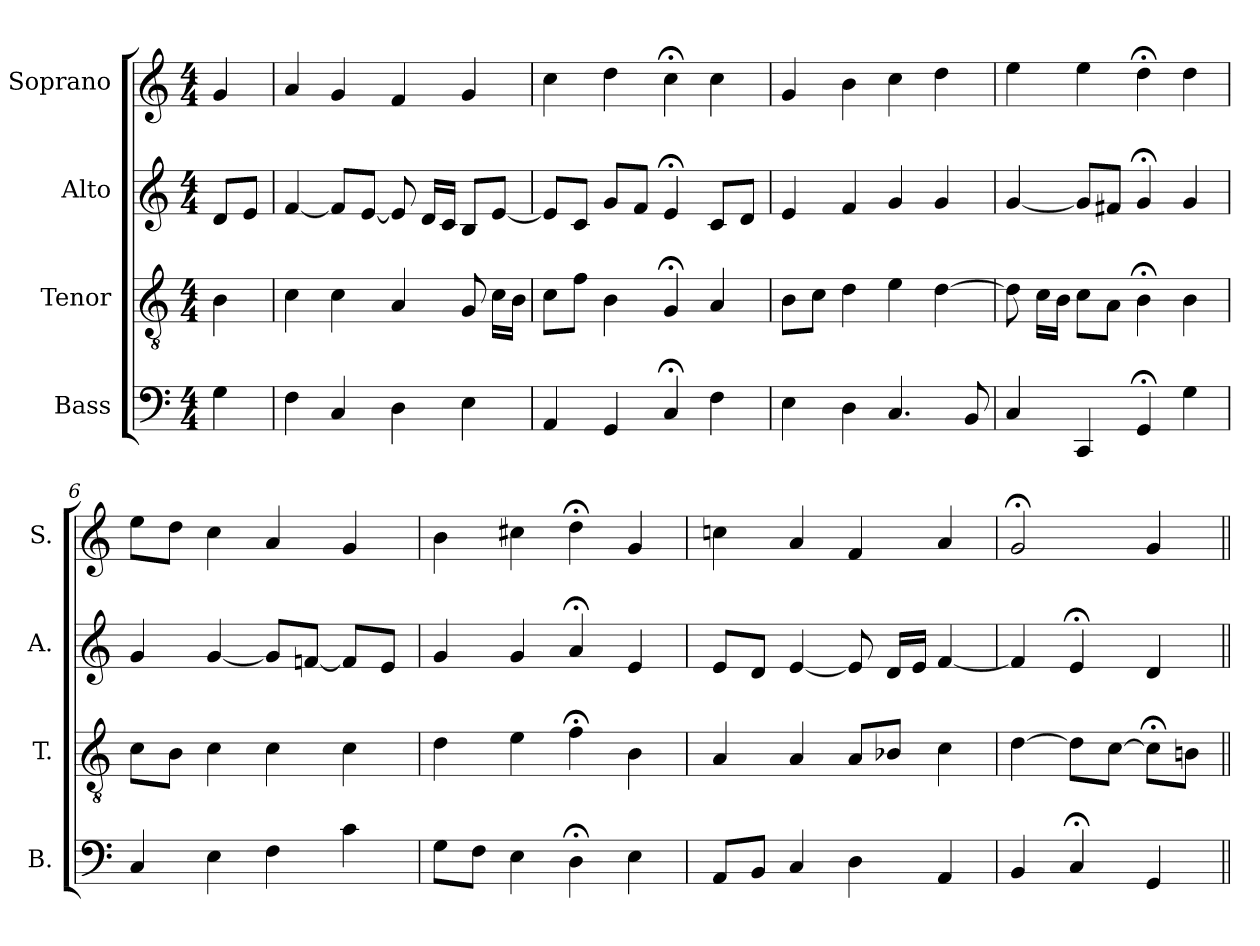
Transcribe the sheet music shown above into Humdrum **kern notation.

**kern	**kern	**kern	**kern
*part4	*part3	*part2	*part1
*staff4	*staff3	*staff2	*staff1
*I"Bass	*I"Tenor	*I"Alto	*I"Soprano
*I'B.	*I'T.	*I'A.	*I'S.
*clefF4	*clefGv2	*clefG2	*clefG2
*	*ITrd7c12	*	*
*k[]	*k[]	*k[]	*k[]
*C:	*C:	*C:	*C:
*M4/4	*M4/4	*M4/4	*M4/4
=1	=1	=1	=1
4G\	4BB\	8d/L	4g/
.	.	8e/J	.
=2	=2	=2	=2
4F\	4C\	[4f/	4a/
4C/	4C\	8f/L]	4g/
.	.	[8e/J	.
4D\	4AA/	8e/]	4f/
.	.	16d/LL	.
.	.	16c/JJ	.
4E\	8GG/	8B/L	4g/
.	16C\LL	[8e/J	.
.	16BB\JJ	.	.
=3	=3	=3	=3
4AA/	8C\L	8e/L]	4cc\
.	8F\J	8c/J	.
4GG/	4BB\	8g/L	4dd\
.	.	8f/J	.
4C;</	4GG;</	4e;</	4cc;<\
4F\	4AA/	8c/L	4cc\
.	.	8d/J	.
=4	=4	=4	=4
4E\	8BB\L	4e/	4g/
.	8C\J	.	.
4D\	4D\	4f/	4b\
4.C/	4E\	4g/	4cc\
.	[4D\	4g/	4dd\
8BB/	.	.	.
!!LO:LB:g=z
=5	=5	=5	=5
4C/	8D\]	[4g/	4ee\
.	16C\LL	.	.
.	16BB\JJ	.	.
4CC/	8C\L	8g/L]	4ee\
.	8AA\J	8f#X/J	.
4GG;</	4BB;<\	4g;</	4dd;<\
4G\	4BB\	4g/	4dd\
=6	=6	=6	=6
4C/	8C\L	4g/	8ee\L
.	8BB\J	.	8dd\J
4E\	4C\	[4g/	4cc\
4F\	4C\	8g/L]	4a/
.	.	[8fn/J	.
4c\	4C\	8f/L]	4g/
.	.	8e/J	.
=7	=7	=7	=7
8G\L	4D\	4g/	4b\
8F\J	.	.	.
4E\	4E\	4g/	4cc#X\
4D;<\	4F;<\	4a;</	4dd;<\
4E\	4BB\	4e/	4g/
=8	=8	=8	=8
8AA/L	4AA/	8e/L	4ccn\
8BB/J	.	8d/J	.
4C/	4AA/	[4e/	4a/
4D\	8AA/L	8e/]	4f/
.	8BB-X/J	16d/LL	.
.	.	16e/JJ	.
4AA/	4C\	[4f/	4a/
=9	=9	=9	=9
4BB/	[4D\	4f/]	2g;</
4C;</	8D\L]	4e;</	.
.	[8C\J	.	.
4GG/	8C;<\L]	4d/	4g/
.	8BBn\J	.	.
=||	=||	=||	=||
*-	*-	*-	*-
